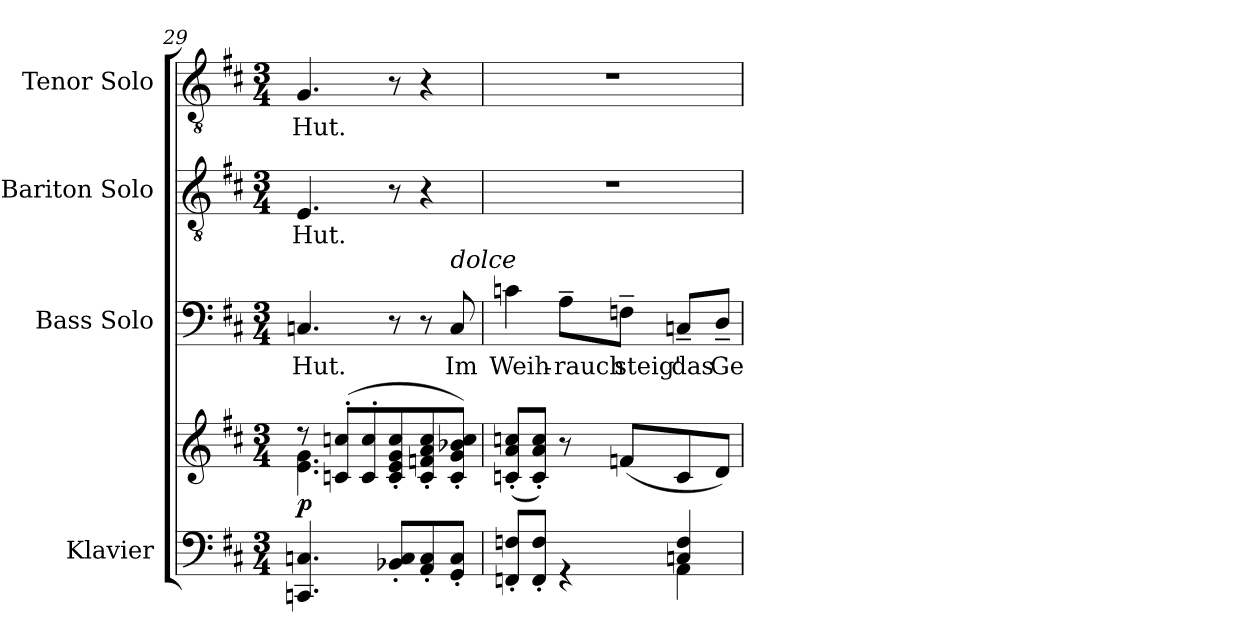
**kern	**kern	**dynam	**kern	**text	**kern	**text	**kern	**text
*part4	*part4	*part4	*part3	*part3	*part2	*part2	*part1	*part1
*staff5	*staff4	*staff4/5	*staff3	*staff3	*staff2	*staff2	*staff1	*staff1
*I"Klavier	*	*	*I"Bass Solo	*	*I"Bariton Solo	*	*I"Tenor Solo	*
*	*	*	*I'B S	*	*I'B r S	*	*I'T S	*
!!LO:LB:g=z
*clefF4	*clefG2	*	*clefF4	*	*clefGv2	*	*clefGv2	*
*k[f#c#]	*k[f#c#]	*	*k[f#c#]	*	*k[f#c#]	*	*k[f#c#]	*
*M3/4	*M3/4	*	*M3/4	*	*M3/4	*	*M3/4	*
=29	=29	=29	=29	=29	=29	=29	=29	=29
*	*^	*	*	*	*	*	*	*
!	!	!	!LO:DY:a=2	!	!LO:LY:b	!	!LO:LY:b	!	!LO:LY:b
4.CCn/ 4.Cn/	8r	4.e\ 4.g\	p	4.Cn/	Hut.	4.E/	Hut.	4.G/	Hut.
.	(8cn/' 8ccn/'L	.	.	.	.	.	.	.	.
.	8c/' 8cc/'	.	.	.	.	.	.	.	.
8BB-X/' 8C/'L	8c/' 8e/' 8g/' 8cc/'	4.ryy	.	8r	.	8r	.	8r	.
8AA/' 8C/'	8c/' 8fn/' 8a/' 8cc/'	.	.	8r	.	4r	.	4r	.
!	!	!	!	!LO:TX:a:i:t=dolce	!	!	!	!	!
!	!	!	!	!	!LO:LY:b	!	!	!	!
8GG/' 8C/'J	8c/' 8g/' 8b-X/' 8cc/'J)	.	.	8C/	Im	.	.	.	.
*	*v	*v	*	*	*	*	*	*	*
=30	=30	=30	=30	=30	=30	=30	=30	=30
*^	*	*	*	*	*	*	*	*
!	!	!	!	!	!LO:LY:b	!	!	!	!
8FFn/' 8Fn/'L	2ryy	(>8cn/' 8a/' 8ccn/'L	.	4cn\	Weih-	2.r	.	2.r	.
8FF/' 8F/'J	.	8c/' 8a/' 8cc/'J)	.	.	.	.	.	.	.
!	!	!	!	!	!LO:LY:b	!	!	!	!
4rGG	.	8r	.	8A~\L	-rauch	.	.	.	.
!	!	!	!	!	!LO:LY:b	!	!	!	!
.	.	(>8fn/L	.	8Fn~\J	steig'	.	.	.	.
!	!	!	!	!	!LO:LY:b	!	!	!	!
4Cn/ 4F/	4AA\	8c/	.	8Cn~/L	das	.	.	.	.
!	!	!	!	!	!LO:LY:b	!	!	!	!
.	.	8d/J)	.	8D~/J	Ge-	.	.	.	.
*v	*v	*	*	*	*	*	*	*	*
=	=	=	=	=	=	=	=	=
*-	*-	*-	*-	*-	*-	*-	*-	*-
